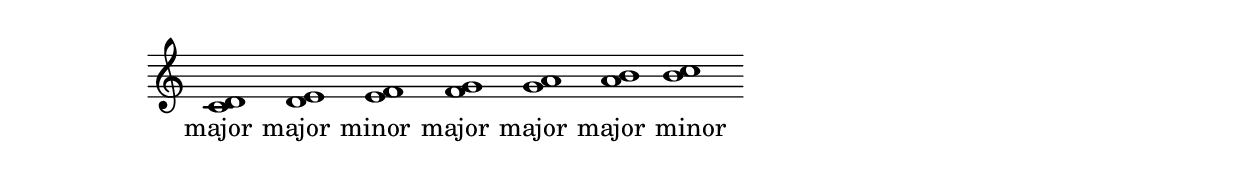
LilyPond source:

\version "2.7.40"
\include "scale-common.ly"
\score {
 \new Staff\relative c'{ \cadenzaOn
    <c d>1 <d e> <e f> <f g> <g a> <a b> <b c>}
 \addlyrics{ major major minor major major major minor }
}
